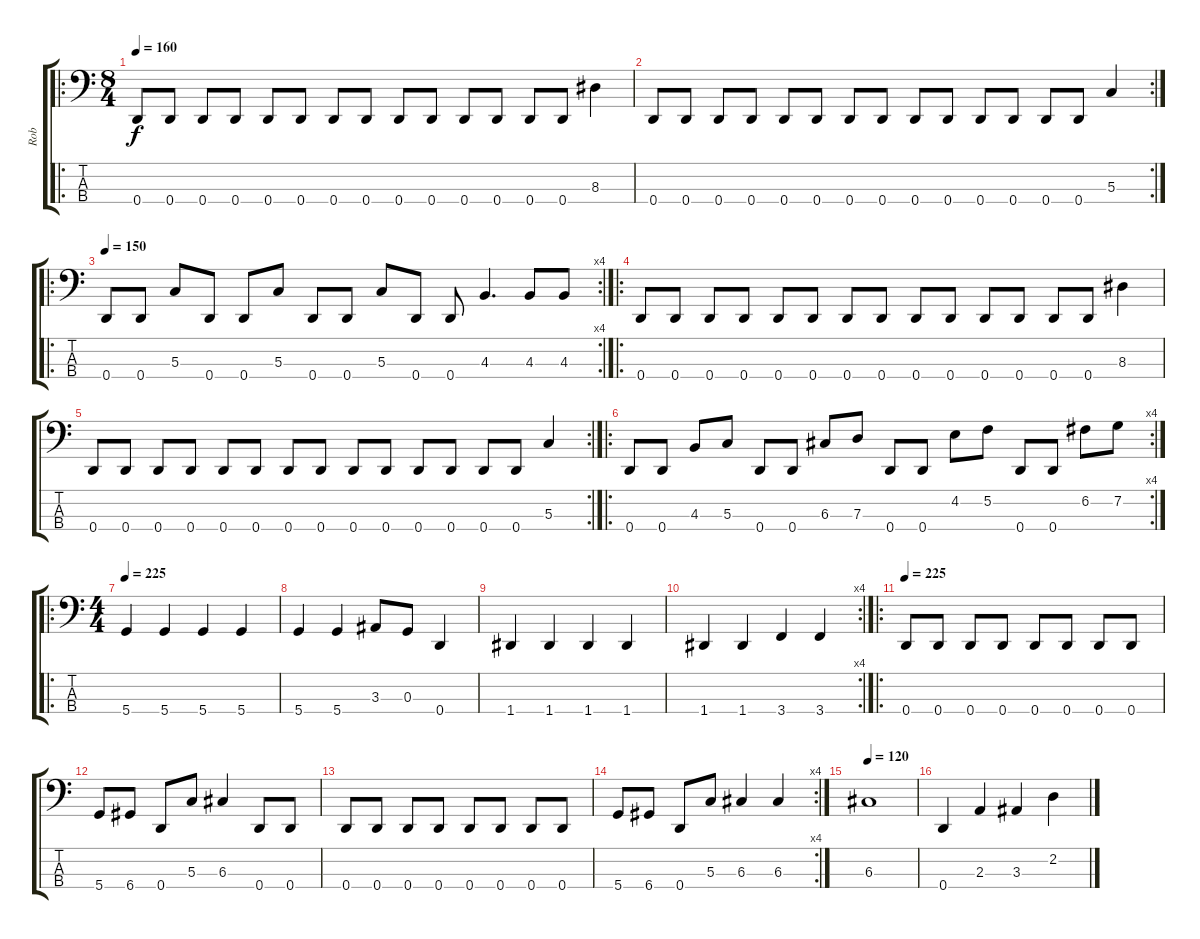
\track ("Rob" "Rob") {instrument electricbassfinger}
\staff {score tabs}
\tuning (F2 C2 G1 D1) {hide}
\ro
\ts (8 4)
\tempo 160
\clef f4
\ks c
0.4.8{dy f} 0.4.8 0.4.8 0.4.8 0.4.8 0.4.8 0.4.8 0.4.8 0.4.8 0.4.8 0.4.8 0.4.8 0.4.8 0.4.8 8.3.4 |
\rc 2
0.4.8 0.4.8 0.4.8 0.4.8 0.4.8 0.4.8 0.4.8 0.4.8 0.4.8 0.4.8 0.4.8 0.4.8 0.4.8 0.4.8 5.3.4 |
\ro
\rc 4
\tempo 150
0.4.8 0.4.8 5.3.8 0.4.8 0.4.8 5.3.8 0.4.8 0.4.8 5.3.8 0.4.8 0.4.8 4.3.4{d} 4.3.8 4.3.8 |
\ro
0.4.8 0.4.8 0.4.8 0.4.8 0.4.8 0.4.8 0.4.8 0.4.8 0.4.8 0.4.8 0.4.8 0.4.8 0.4.8 0.4.8 8.3.4 |
\rc 2
0.4.8 0.4.8 0.4.8 0.4.8 0.4.8 0.4.8 0.4.8 0.4.8 0.4.8 0.4.8 0.4.8 0.4.8 0.4.8 0.4.8 5.3.4 |
\ro
\rc 4
0.4.8 0.4.8 4.3.8 5.3.8 0.4.8 0.4.8 6.3.8 7.3.8 0.4.8 0.4.8 4.2.8 5.2.8 0.4.8 0.4.8 6.2.8 7.2.8 |
\ro
\ts (4 4)
\tempo 225
5.4.4 5.4.4 5.4.4 5.4.4 |
5.4.4 5.4.4 3.3.8 0.3.8 0.4.4 |
1.4.4 1.4.4 1.4.4 1.4.4 |
\rc 4
1.4.4 1.4.4 3.4.4 3.4.4 |
\ro
\tempo 225
0.4.8 0.4.8 0.4.8 0.4.8 0.4.8 0.4.8 0.4.8 0.4.8 |
5.4.8 6.4.8 0.4.8 5.3.8 6.3.4 0.4.8 0.4.8 |
0.4.8 0.4.8 0.4.8 0.4.8 0.4.8 0.4.8 0.4.8 0.4.8 |
\rc 4
5.4.8 6.4.8 0.4.8 5.3.8 6.3.4 6.3.4 |
\tempo 120
6.3.1 |
0.4.4 2.3.4 3.3.4 2.2.4
